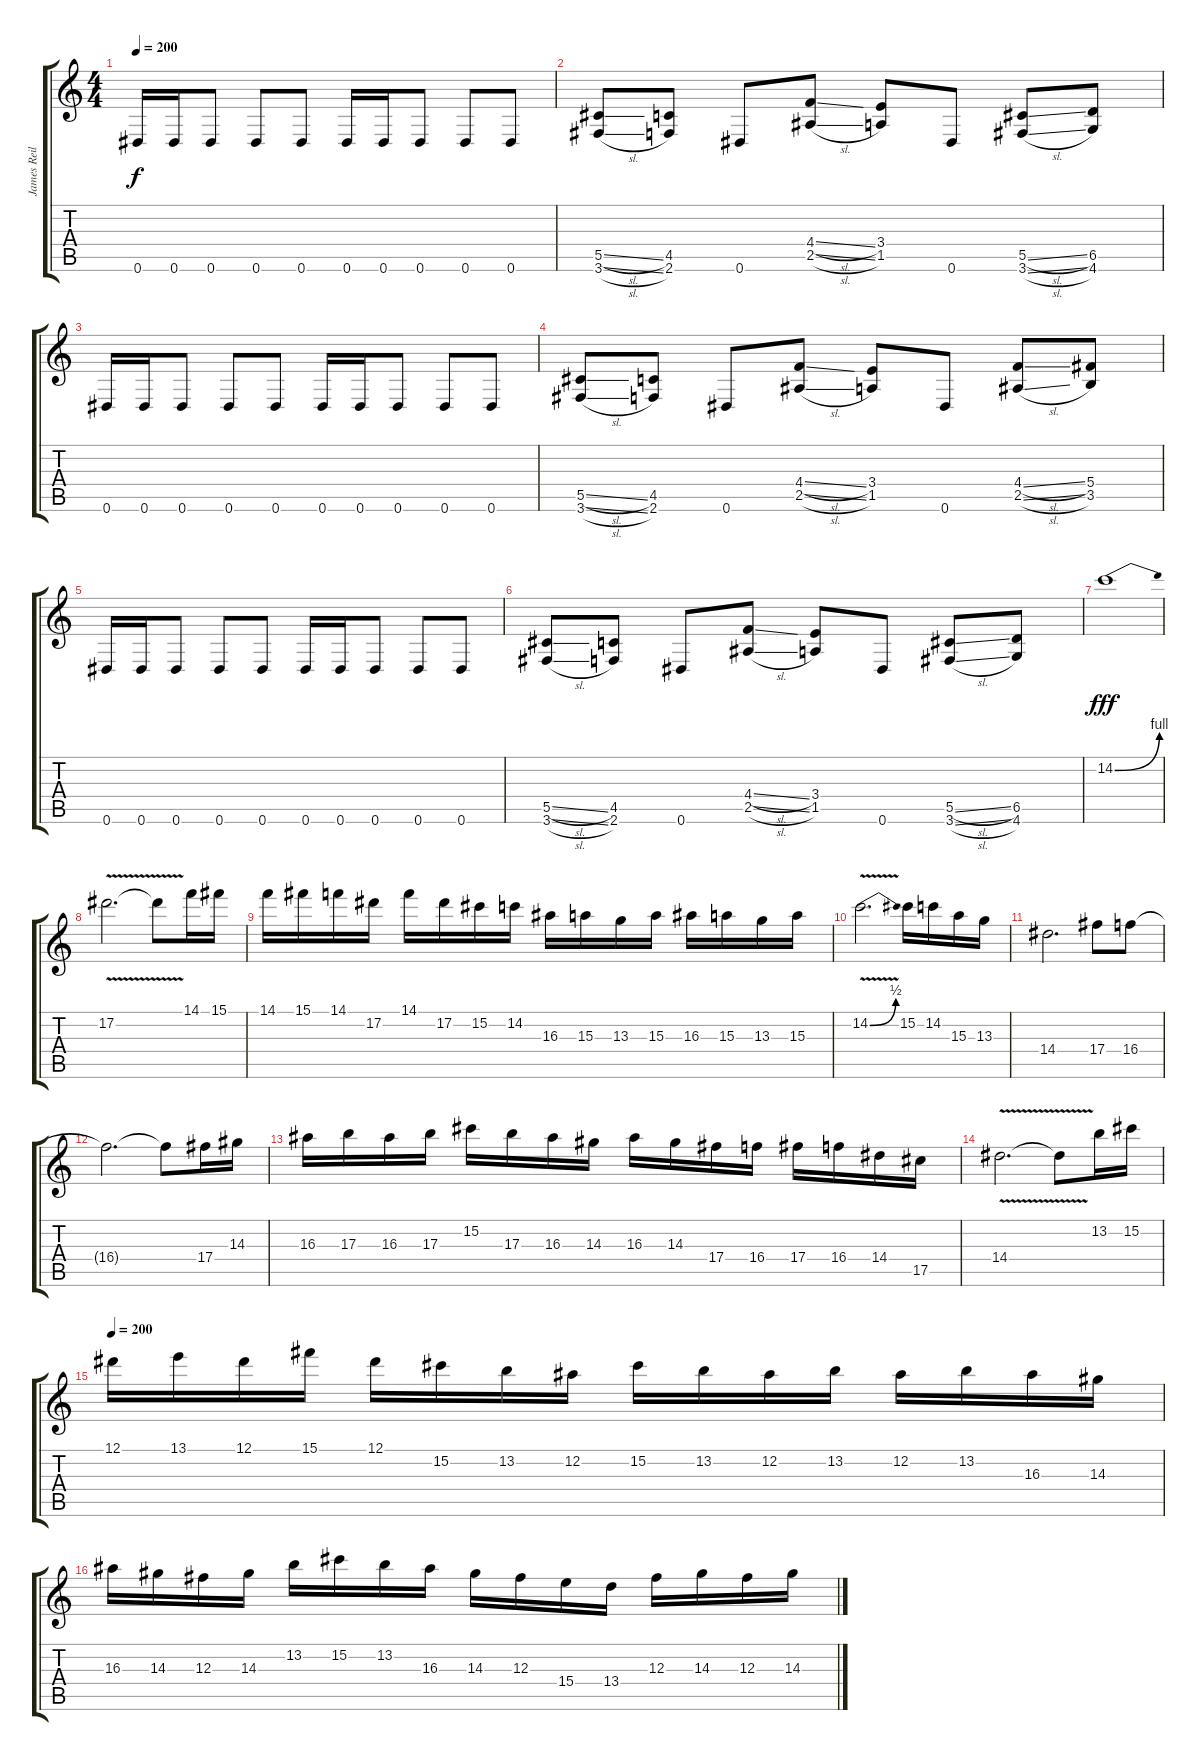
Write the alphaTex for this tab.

\track ("James Reilly" "James Reil") {instrument distortionguitar}
\staff {score tabs}
\tuning (Eb4 Bb3 Gb3 Db3 Ab2 Eb2) {hide}
\ts (4 4)
\tempo 200
\clef g2
\ks c
0.6.16{dy f} 0.6.16 0.6.8 0.6.8 0.6.8 0.6.16 0.6.16 0.6.8 0.6.8 0.6.8 |
(5.5{sl} 3.6{sl}).8 (4.5 2.6).8 0.6.8 (4.4{sl} 2.5{sl}).8 (3.4 1.5).8 0.6.8 (5.5{sl} 3.6{sl}).8 (6.5 4.6).8 |
0.6.16 0.6.16 0.6.8 0.6.8 0.6.8 0.6.16 0.6.16 0.6.8 0.6.8 0.6.8 |
(5.5{sl} 3.6{sl}).8 (4.5 2.6).8 0.6.8 (4.4{sl} 2.5{sl}).8 (3.4 1.5).8 0.6.8 (4.4{sl} 2.5{sl}).8 (5.4 3.5).8 |
0.6.16 0.6.16 0.6.8 0.6.8 0.6.8 0.6.16 0.6.16 0.6.8 0.6.8 0.6.8 |
(5.5{sl} 3.6{sl}).8 (4.5 2.6).8 0.6.8 (4.4{sl} 2.5{sl}).8 (3.4 1.5).8 0.6.8 (5.5{sl} 3.6{sl}).8 (6.5 4.6).8 |
14.2{be (bend 0 0 60 4)}.1{dy fff} |
17.2{v}.2{d} 17.2{t}.8 14.1.16 15.1.16 |
14.1.16 15.1.16 14.1.16 17.2.16 14.1.16 17.2.16 15.2.16 14.2.16 16.3.16 15.3.16 13.3.16 15.3.16 16.3.16 15.3.16 13.3.16 15.3.16 |
14.2{be (bend 0 0 60 2) v}.2{d} 15.2.16 14.2.16 15.3.16 13.3.16 |
14.4.2{d} 17.4.8 16.4.8 |
16.4{t}.2{d} 16.4{t}.8 17.4.16 14.3.16 |
16.3.16 17.3.16 16.3.16 17.3.16 15.2.16 17.3.16 16.3.16 14.3.16 16.3.16 14.3.16 17.4.16 16.4.16 17.4.16 16.4.16 14.4.16 17.5.16 |
14.4{v}.2{d} 14.4{t}.8 13.2.16 15.2.16 |
\tempo 200
12.1.16 13.1.16 12.1.16 15.1.16 12.1.16 15.2.16 13.2.16 12.2.16 15.2.16 13.2.16 12.2.16 13.2.16 12.2.16 13.2.16 16.3.16 14.3.16 |
16.3.16 14.3.16 12.3.16 14.3.16 13.2.16 15.2.16 13.2.16 16.3.16 14.3.16 12.3.16 15.4.16 13.4.16 12.3.16 14.3.16 12.3.16 14.3.16
